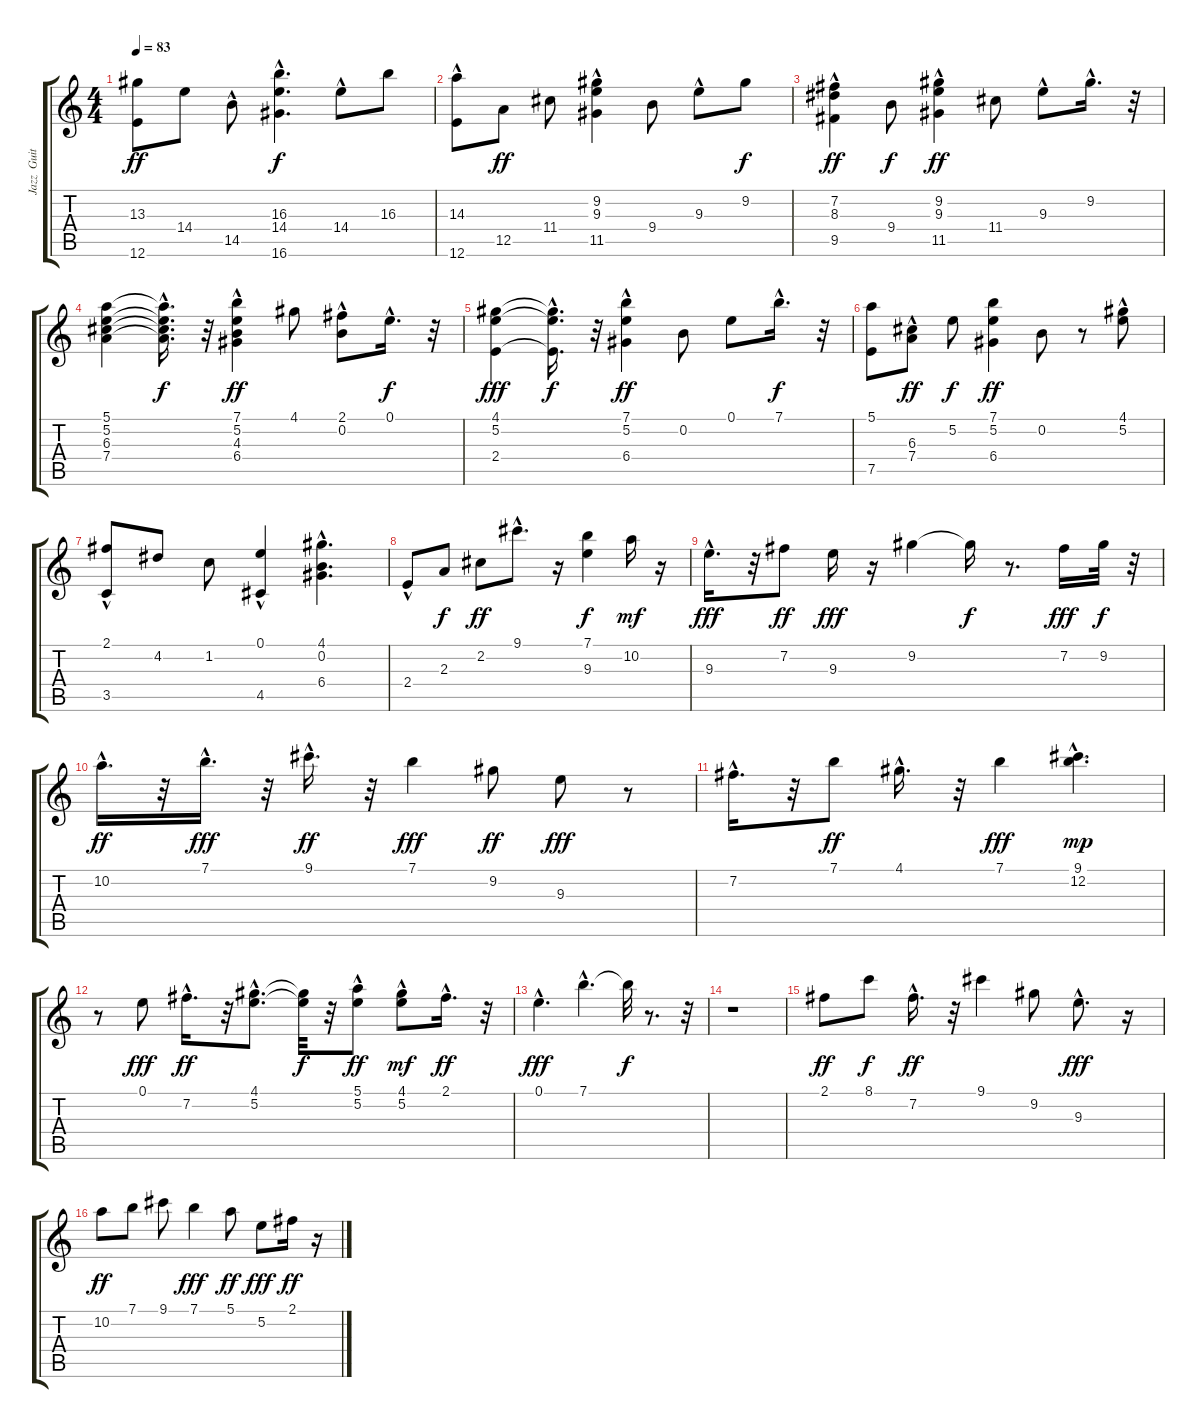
\track ("Jazz  Guit" "Jazz  Guit") {instrument electricguitarjazz}
\staff {score tabs}
\tuning (E4 B3 G3 D3 A2 E2) {hide}
\ts (4 4)
\tempo 83
\clef g2
\ks c
(13.3 12.6).8{dy ff} 14.4.8 14.5{hac}.8 (16.3{hac} 14.4{hac} 16.6).4{d dy f} 14.4{hac}.8 16.3.8 |
(14.3 12.6{hac}).8 12.5.8{dy ff} 11.4.8 (9.2{hac} 9.3 11.5{hac}).4 9.4.8 9.3{hac}.8 9.2.8{dy f} |
(7.2{hac} 8.3 9.5).4{dy ff} 9.4.8{dy f} (9.2{hac} 9.3 11.5{hac}).4{dy ff} 11.4.8 9.3{hac}.8 9.2{hac}.16{d} r.32 |
(5.1 5.2 6.3 7.4).4 (5.1{hac t} 5.2{t} 6.3{t} 7.4{hac t}).16{d dy f} r.32 (7.1{hac} 5.2{hac} 4.3{hac} 6.4{hac}).4{dy ff} 4.1.8 (2.1 0.2{hac}).8 0.1{hac}.16{d dy f} r.32 |
(4.1 5.2 2.4).4{dy fff} (4.1{hac t} 5.2{hac t} 2.4{hac t}).16{d dy f} r.32 (7.1{hac} 5.2 6.4{hac}).4{dy ff} 0.2.8 0.1.8 7.1{hac}.16{d dy f} r.32 |
(5.1 7.5).8 (6.3 7.4{hac}).8{dy ff} 5.2.8{dy f} (7.1 5.2 6.4).4{dy ff} 0.2.8 r.8 (4.1 5.2{hac}).8 |
(2.1{hac} 3.5).8 4.2.8 1.2.8 (0.1 4.5{hac}).4 (4.1{hac} 0.2 6.4).4{d} |
2.4{hac}.8 2.3.8{dy f} 2.2.8{dy ff} 9.1{hac}.8{d} r.16 (7.1 9.3).4{dy f} 10.2.16{dy mf} r.16 |
9.3{hac}.16{d dy fff} r.32 7.2.8{dy ff} 9.3.16{dy fff} r.16 9.2.4 9.2{t}.16{dy f} r.8{d} 7.2.16{dy fff} 9.2.32{dy f} r.32 |
10.2{hac}.16{d dy ff} r.32 7.1{hac}.16{d dy fff} r.32 9.1{hac}.16{d dy ff} r.32 7.1.4{dy fff} 9.2.8{dy ff} 9.3.8{dy fff} r.8 |
7.2{hac}.16{d} r.32 7.1.8{dy ff} 4.1{hac}.16{d} r.32 7.1.4{dy fff} (9.1{hac} 12.2).4{d dy mp} |
r.8 0.1.8{dy fff} 7.2{hac}.16{d dy ff} r.32 (4.1{hac} 5.2{hac}).8{d} (4.1{t} 5.2{t}).32{dy f} r.32 (5.1 5.2{hac}).8{dy ff} (4.1 5.2{hac}).8{dy mf} 2.1{hac}.16{d dy ff} r.32 |
0.1{hac}.4{d dy fff} 7.1{hac}.4{d} 7.1{t}.32{dy f} r.8{d} r.32 |
r.1 |
2.1.8{dy ff} 8.1.8{dy f} 7.2{hac}.16{d dy ff} r.32 9.1.4 9.2.8 9.3{hac}.8{d dy fff} r.16 |
10.2.8{dy ff} 7.1.8 9.1.8 7.1.4{dy fff} 5.1.8{dy ff} 5.2.8{dy fff} 2.1.16{dy ff} r.16
